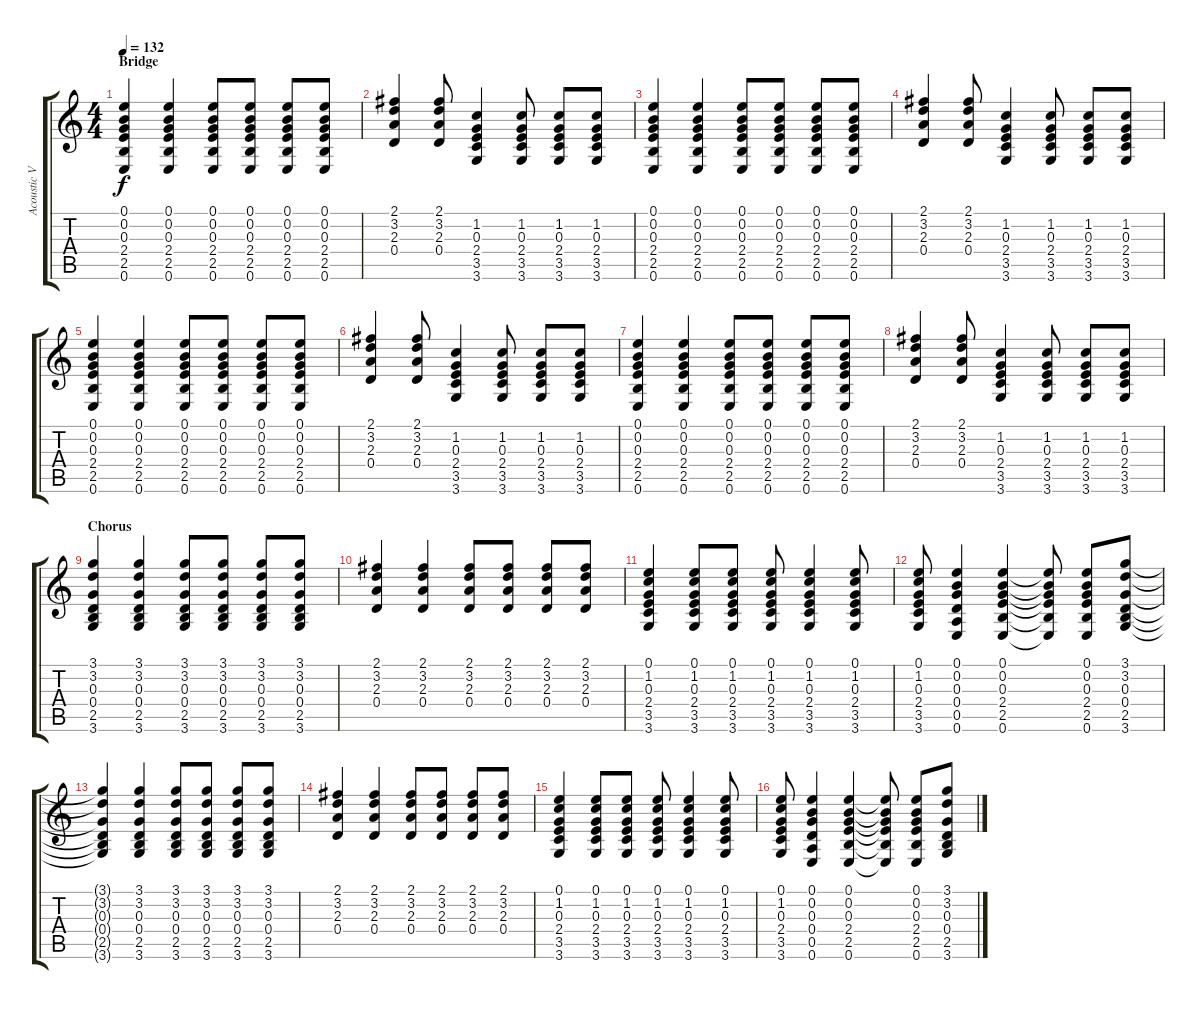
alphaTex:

\track ("Acoustic Version" "Acoustic V") {instrument acousticguitarsteel}
\staff {score tabs}
\tuning (E4 B3 G3 D3 A2 E2) {hide}
\ts (4 4)
\section ("" "Bridge")
\tempo 132
\clef g2
\ks c
(0.1 0.2 0.3 2.4 2.5 0.6).4{dy f} (0.1 0.2 0.3 2.4 2.5 0.6).4 (0.1 0.2 0.3 2.4 2.5 0.6).8 (0.1 0.2 0.3 2.4 2.5 0.6).8 (0.1 0.2 0.3 2.4 2.5 0.6).8 (0.1 0.2 0.3 2.4 2.5 0.6).8 |
(2.1 3.2 2.3 0.4).4 (2.1 3.2 2.3 0.4).8 (1.2 0.3 2.4 3.5 3.6).4 (1.2 0.3 2.4 3.5 3.6).8 (1.2 0.3 2.4 3.5 3.6).8 (1.2 0.3 2.4 3.5 3.6).8 |
(0.1 0.2 0.3 2.4 2.5 0.6).4 (0.1 0.2 0.3 2.4 2.5 0.6).4 (0.1 0.2 0.3 2.4 2.5 0.6).8 (0.1 0.2 0.3 2.4 2.5 0.6).8 (0.1 0.2 0.3 2.4 2.5 0.6).8 (0.1 0.2 0.3 2.4 2.5 0.6).8 |
(2.1 3.2 2.3 0.4).4 (2.1 3.2 2.3 0.4).8 (1.2 0.3 2.4 3.5 3.6).4 (1.2 0.3 2.4 3.5 3.6).8 (1.2 0.3 2.4 3.5 3.6).8 (1.2 0.3 2.4 3.5 3.6).8 |
(0.1 0.2 0.3 2.4 2.5 0.6).4 (0.1 0.2 0.3 2.4 2.5 0.6).4 (0.1 0.2 0.3 2.4 2.5 0.6).8 (0.1 0.2 0.3 2.4 2.5 0.6).8 (0.1 0.2 0.3 2.4 2.5 0.6).8 (0.1 0.2 0.3 2.4 2.5 0.6).8 |
(2.1 3.2 2.3 0.4).4 (2.1 3.2 2.3 0.4).8 (1.2 0.3 2.4 3.5 3.6).4 (1.2 0.3 2.4 3.5 3.6).8 (1.2 0.3 2.4 3.5 3.6).8 (1.2 0.3 2.4 3.5 3.6).8 |
(0.1 0.2 0.3 2.4 2.5 0.6).4 (0.1 0.2 0.3 2.4 2.5 0.6).4 (0.1 0.2 0.3 2.4 2.5 0.6).8 (0.1 0.2 0.3 2.4 2.5 0.6).8 (0.1 0.2 0.3 2.4 2.5 0.6).8 (0.1 0.2 0.3 2.4 2.5 0.6).8 |
(2.1 3.2 2.3 0.4).4 (2.1 3.2 2.3 0.4).8 (1.2 0.3 2.4 3.5 3.6).4 (1.2 0.3 2.4 3.5 3.6).8 (1.2 0.3 2.4 3.5 3.6).8 (1.2 0.3 2.4 3.5 3.6).8 |
\section ("" "Chorus")
(3.1 3.2 0.3 0.4 2.5 3.6).4 (3.1 3.2 0.3 0.4 2.5 3.6).4 (3.1 3.2 0.3 0.4 2.5 3.6).8 (3.1 3.2 0.3 0.4 2.5 3.6).8 (3.1 3.2 0.3 0.4 2.5 3.6).8 (3.1 3.2 0.3 0.4 2.5 3.6).8 |
(2.1 3.2 2.3 0.4).4 (2.1 3.2 2.3 0.4).4 (2.1 3.2 2.3 0.4).8 (2.1 3.2 2.3 0.4).8 (2.1 3.2 2.3 0.4).8 (2.1 3.2 2.3 0.4).8 |
(0.1 1.2 0.3 2.4 3.5 3.6).4 (0.1 1.2 0.3 2.4 3.5 3.6).8 (0.1 1.2 0.3 2.4 3.5 3.6).8 (0.1 1.2 0.3 2.4 3.5 3.6).8 (0.1 1.2 0.3 2.4 3.5 3.6).4 (0.1 1.2 0.3 2.4 3.5 3.6).8 |
(0.1 1.2 0.3 2.4 3.5 3.6).8 (0.1 0.2 0.3 0.4 0.5 0.6).4 (0.1 0.2 0.3 2.4 2.5 0.6).4 (0.1{t} 0.2{t} 0.3{t} 2.4{t} 2.5{t} 0.6{t}).8 (0.1 0.2 0.3 2.4 2.5 0.6).8 (3.1 3.2 0.3 0.4 2.5 3.6).8 |
(3.1{t} 3.2{t} 0.3{t} 0.4{t} 2.5{t} 3.6{t}).4 (3.1 3.2 0.3 0.4 2.5 3.6).4 (3.1 3.2 0.3 0.4 2.5 3.6).8 (3.1 3.2 0.3 0.4 2.5 3.6).8 (3.1 3.2 0.3 0.4 2.5 3.6).8 (3.1 3.2 0.3 0.4 2.5 3.6).8 |
(2.1 3.2 2.3 0.4).4 (2.1 3.2 2.3 0.4).4 (2.1 3.2 2.3 0.4).8 (2.1 3.2 2.3 0.4).8 (2.1 3.2 2.3 0.4).8 (2.1 3.2 2.3 0.4).8 |
(0.1 1.2 0.3 2.4 3.5 3.6).4 (0.1 1.2 0.3 2.4 3.5 3.6).8 (0.1 1.2 0.3 2.4 3.5 3.6).8 (0.1 1.2 0.3 2.4 3.5 3.6).8 (0.1 1.2 0.3 2.4 3.5 3.6).4 (0.1 1.2 0.3 2.4 3.5 3.6).8 |
(0.1 1.2 0.3 2.4 3.5 3.6).8 (0.1 0.2 0.3 0.4 0.5 0.6).4 (0.1 0.2 0.3 2.4 2.5 0.6).4 (0.1{t} 0.2{t} 0.3{t} 2.4{t} 2.5{t} 0.6{t}).8 (0.1 0.2 0.3 2.4 2.5 0.6).8 (3.1 3.2 0.3 0.4 2.5 3.6).8
